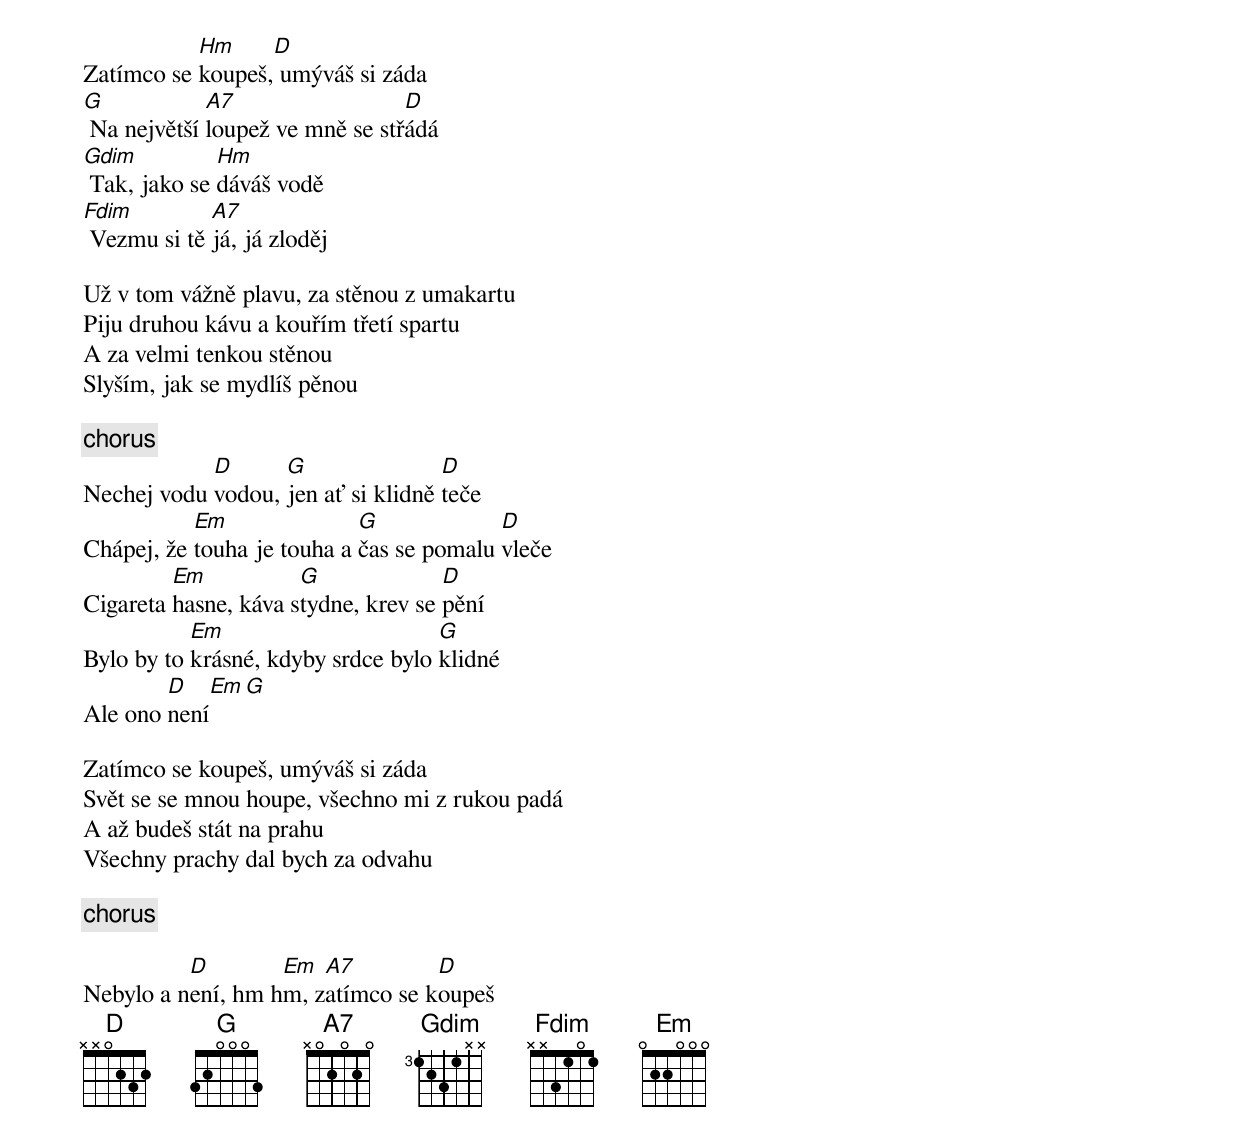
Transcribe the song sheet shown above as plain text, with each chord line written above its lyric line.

           Hm     D
Zatímco se koupeš, umýváš si záda
G            A7                  D
 Na největší loupež ve mně se střádá
Gdim          Hm
 Tak, jako se dáváš vodě
Fdim         A7
 Vezmu si tě já, já zloděj

Už v tom vážně plavu, za stěnou z umakartu
Piju druhou kávu a kouřím třetí spartu
A za velmi tenkou stěnou
Slyším, jak se mydlíš pěnou

[chorus]
            D      G                D
Nechej vodu vodou, jen ať si klidně teče
           Em               G             D
Chápej, že touha je touha a čas se pomalu vleče
         Em           G              D
Cigareta hasne, káva stydne, krev se pění
           Em                       G
Bylo by to krásné, kdyby srdce bylo klidné
        D   Em G
Ale ono není

Zatímco se koupeš, umýváš si záda
Svět se se mnou houpe, všechno mi z rukou padá
A až budeš stát na prahu
Všechny prachy dal bych za odvahu

[chorus]

          D        Em  A7         D
Nebylo a není, hm hm, zatímco se koupeš
